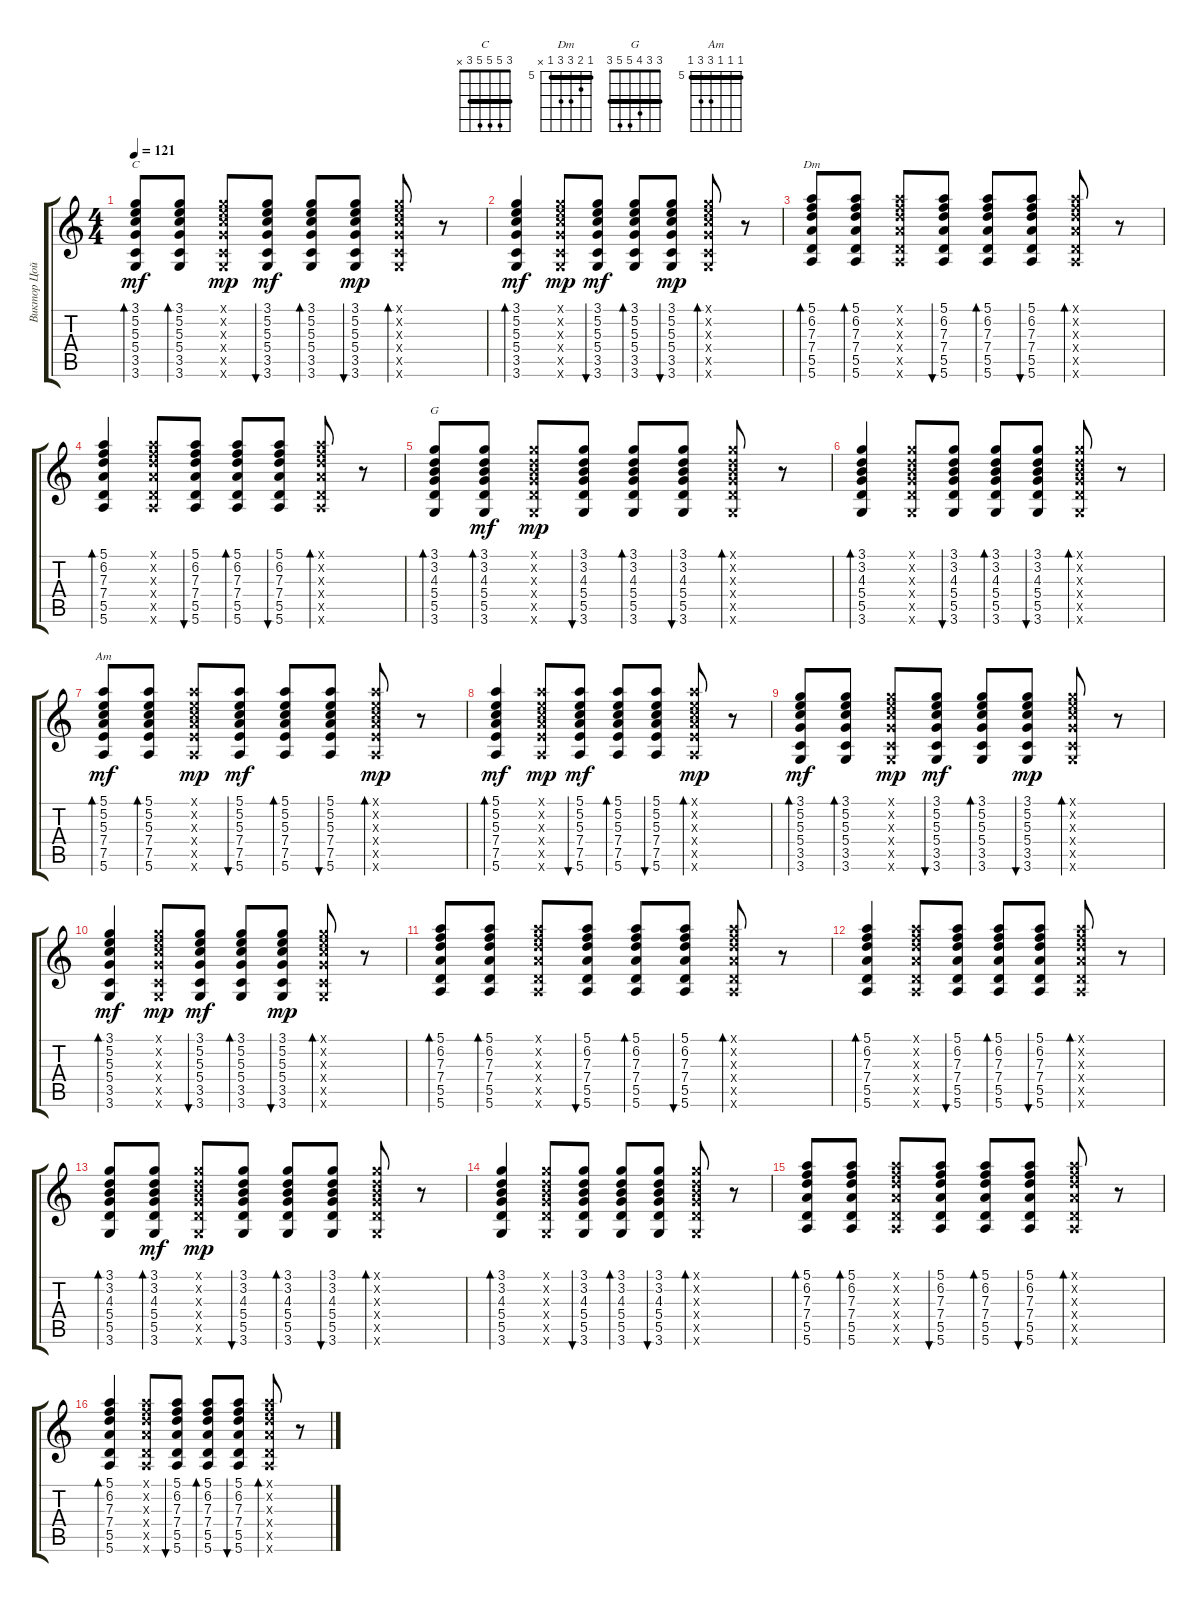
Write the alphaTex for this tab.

\track ("Виктор Цой_2" "Виктор Цой") {instrument overdrivenguitar}
\staff {score tabs}
\tuning (E4 B3 G3 D3 A2 E2) {hide}
\chord ("C" 3 5 5 5 3 x) {barre 3}
\chord ("Dm" 5 6 7 7 5 x) {firstfret 5 barre 5}
\chord ("G" 3 3 4 5 5 3) {barre 3}
\chord ("Am" 5 5 5 7 7 5) {firstfret 5 barre 5}
\ts (4 4)
\tempo 121
\clef g2
\ks c
(3.1 5.2 5.3 5.4 3.5 3.6).8{bd 60 ch "C" dy mf} (3.1 5.2 5.3 5.4 3.5 3.6).8{bd 60} (3.1{x} 5.2{x} 5.3{x} 5.4{x} 3.5{x} 3.6{x}).8{dy mp} (3.1 5.2 5.3 5.4 3.5 3.6).8{bu 60 dy mf} (3.1 5.2 5.3 5.4 3.5 3.6).8{bd 60} (3.1 5.2 5.3 5.4 3.5 3.6).8{bu 60 dy mp} (3.1{x} 5.2{x} 5.3{x} 5.4{x} 3.5{x} 3.6{x}).8{bd 60} r.8 |
(3.1 5.2 5.3 5.4 3.5 3.6).4{bd 60 dy mf} (3.1{x} 5.2{x} 5.3{x} 5.4{x} 3.5{x} 3.6{x}).8{dy mp} (3.1 5.2 5.3 5.4 3.5 3.6).8{bu 60 dy mf} (3.1 5.2 5.3 5.4 3.5 3.6).8{bd 60} (3.1 5.2 5.3 5.4 3.5 3.6).8{bu 60 dy mp} (3.1{x} 5.2{x} 5.3{x} 5.4{x} 3.5{x} 3.6{x}).8{bd 60} r.8 |
(5.1 6.2 7.3 7.4 5.5 5.6).8{bd 60 ch "Dm"} (5.1 6.2 7.3 7.4 5.5 5.6).8{bd 60} (5.1{x} 6.2{x} 7.3{x} 7.4{x} 5.5{x} 5.6{x}).8 (5.1 6.2 7.3 7.4 5.5 5.6).8{bu 60} (5.1 6.2 7.3 7.4 5.5 5.6).8{bd 60} (5.1 6.2 7.3 7.4 5.5 5.6).8{bu 60} (5.1{x} 6.2{x} 7.3{x} 7.4{x} 5.5{x} 5.6{x}).8{bd 60} r.8 |
(5.1 6.2 7.3 7.4 5.5 5.6).4{bd 60} (5.1{x} 6.2{x} 7.3{x} 7.4{x} 5.5{x} 5.6{x}).8 (5.1 6.2 7.3 7.4 5.5 5.6).8{bu 60} (5.1 6.2 7.3 7.4 5.5 5.6).8{bd 60} (5.1 6.2 7.3 7.4 5.5 5.6).8{bu 60} (5.1{x} 6.2{x} 7.3{x} 7.4{x} 5.5{x} 5.6{x}).8{bd 60} r.8 |
(3.1 3.2 4.3 5.4 5.5 3.6).8{bd 60 ch "G"} (3.1 3.2 4.3 5.4 5.5 3.6).8{bd 60 dy mf} (3.1{x} 3.2{x} 4.3{x} 5.4{x} 5.5{x} 3.6{x}).8{dy mp} (3.1 3.2 4.3 5.4 5.5 3.6).8{bu 60} (3.1 3.2 4.3 5.4 5.5 3.6).8{bd 60} (3.1 3.2 4.3 5.4 5.5 3.6).8{bu 60} (3.1{x} 3.2{x} 4.3{x} 5.4{x} 5.5{x} 3.6{x}).8{bd 60} r.8 |
(3.1 3.2 4.3 5.4 5.5 3.6).4{bd 60} (3.1{x} 3.2{x} 4.3{x} 5.4{x} 5.5{x} 3.6{x}).8 (3.1 3.2 4.3 5.4 5.5 3.6).8{bu 60} (3.1 3.2 4.3 5.4 5.5 3.6).8{bd 60} (3.1 3.2 4.3 5.4 5.5 3.6).8{bu 60} (3.1{x} 3.2{x} 4.3{x} 5.4{x} 5.5{x} 3.6{x}).8{bd 60} r.8 |
(5.1 5.2 5.3 7.4 7.5 5.6).8{bd 60 ch "Am" dy mf} (5.1 5.2 5.3 7.4 7.5 5.6).8{bd 60} (5.1{x} 5.2{x} 5.3{x} 7.4{x} 7.5{x} 5.6{x}).8{dy mp} (5.1 5.2 5.3 7.4 7.5 5.6).8{bu 60 dy mf} (5.1 5.2 5.3 7.4 7.5 5.6).8{bd 60} (5.1 5.2 5.3 7.4 7.5 5.6).8{bu 60} (5.1{x} 5.2{x} 5.3{x} 7.4{x} 7.5{x} 5.6{x}).8{bd 60 dy mp} r.8 |
(5.1 5.2 5.3 7.4 7.5 5.6).4{bd 60 dy mf} (5.1{x} 5.2{x} 5.3{x} 7.4{x} 7.5{x} 5.6{x}).8{dy mp} (5.1 5.2 5.3 7.4 7.5 5.6).8{bu 60 dy mf} (5.1 5.2 5.3 7.4 7.5 5.6).8{bd 60} (5.1 5.2 5.3 7.4 7.5 5.6).8{bu 60} (5.1{x} 5.2{x} 5.3{x} 7.4{x} 7.5{x} 5.6{x}).8{bd 60 dy mp} r.8 |
(3.1 5.2 5.3 5.4 3.5 3.6).8{bd 60 dy mf} (3.1 5.2 5.3 5.4 3.5 3.6).8{bd 60} (3.1{x} 5.2{x} 5.3{x} 5.4{x} 3.5{x} 3.6{x}).8{dy mp} (3.1 5.2 5.3 5.4 3.5 3.6).8{bu 60 dy mf} (3.1 5.2 5.3 5.4 3.5 3.6).8{bd 60} (3.1 5.2 5.3 5.4 3.5 3.6).8{bu 60 dy mp} (3.1{x} 5.2{x} 5.3{x} 5.4{x} 3.5{x} 3.6{x}).8{bd 60} r.8 |
(3.1 5.2 5.3 5.4 3.5 3.6).4{bd 60 dy mf} (3.1{x} 5.2{x} 5.3{x} 5.4{x} 3.5{x} 3.6{x}).8{dy mp} (3.1 5.2 5.3 5.4 3.5 3.6).8{bu 60 dy mf} (3.1 5.2 5.3 5.4 3.5 3.6).8{bd 60} (3.1 5.2 5.3 5.4 3.5 3.6).8{bu 60 dy mp} (3.1{x} 5.2{x} 5.3{x} 5.4{x} 3.5{x} 3.6{x}).8{bd 60} r.8 |
(5.1 6.2 7.3 7.4 5.5 5.6).8{bd 60} (5.1 6.2 7.3 7.4 5.5 5.6).8{bd 60} (5.1{x} 6.2{x} 7.3{x} 7.4{x} 5.5{x} 5.6{x}).8 (5.1 6.2 7.3 7.4 5.5 5.6).8{bu 60} (5.1 6.2 7.3 7.4 5.5 5.6).8{bd 60} (5.1 6.2 7.3 7.4 5.5 5.6).8{bu 60} (5.1{x} 6.2{x} 7.3{x} 7.4{x} 5.5{x} 5.6{x}).8{bd 60} r.8 |
(5.1 6.2 7.3 7.4 5.5 5.6).4{bd 60} (5.1{x} 6.2{x} 7.3{x} 7.4{x} 5.5{x} 5.6{x}).8 (5.1 6.2 7.3 7.4 5.5 5.6).8{bu 60} (5.1 6.2 7.3 7.4 5.5 5.6).8{bd 60} (5.1 6.2 7.3 7.4 5.5 5.6).8{bu 60} (5.1{x} 6.2{x} 7.3{x} 7.4{x} 5.5{x} 5.6{x}).8{bd 60} r.8 |
(3.1 3.2 4.3 5.4 5.5 3.6).8{bd 60} (3.1 3.2 4.3 5.4 5.5 3.6).8{bd 60 dy mf} (3.1{x} 3.2{x} 4.3{x} 5.4{x} 5.5{x} 3.6{x}).8{dy mp} (3.1 3.2 4.3 5.4 5.5 3.6).8{bu 60} (3.1 3.2 4.3 5.4 5.5 3.6).8{bd 60} (3.1 3.2 4.3 5.4 5.5 3.6).8{bu 60} (3.1{x} 3.2{x} 4.3{x} 5.4{x} 5.5{x} 3.6{x}).8{bd 60} r.8 |
(3.1 3.2 4.3 5.4 5.5 3.6).4{bd 60} (3.1{x} 3.2{x} 4.3{x} 5.4{x} 5.5{x} 3.6{x}).8 (3.1 3.2 4.3 5.4 5.5 3.6).8{bu 60} (3.1 3.2 4.3 5.4 5.5 3.6).8{bd 60} (3.1 3.2 4.3 5.4 5.5 3.6).8{bu 60} (3.1{x} 3.2{x} 4.3{x} 5.4{x} 5.5{x} 3.6{x}).8{bd 60} r.8 |
(5.1 6.2 7.3 7.4 5.5 5.6).8{bd 60} (5.1 6.2 7.3 7.4 5.5 5.6).8{bd 60} (5.1{x} 6.2{x} 7.3{x} 7.4{x} 5.5{x} 5.6{x}).8 (5.1 6.2 7.3 7.4 5.5 5.6).8{bu 60} (5.1 6.2 7.3 7.4 5.5 5.6).8{bd 60} (5.1 6.2 7.3 7.4 5.5 5.6).8{bu 60} (5.1{x} 6.2{x} 7.3{x} 7.4{x} 5.5{x} 5.6{x}).8{bd 60} r.8 |
(5.1 6.2 7.3 7.4 5.5 5.6).4{bd 60} (5.1{x} 6.2{x} 7.3{x} 7.4{x} 5.5{x} 5.6{x}).8 (5.1 6.2 7.3 7.4 5.5 5.6).8{bu 60} (5.1 6.2 7.3 7.4 5.5 5.6).8{bd 60} (5.1 6.2 7.3 7.4 5.5 5.6).8{bu 60} (5.1{x} 6.2{x} 7.3{x} 7.4{x} 5.5{x} 5.6{x}).8{bd 60} r.8
